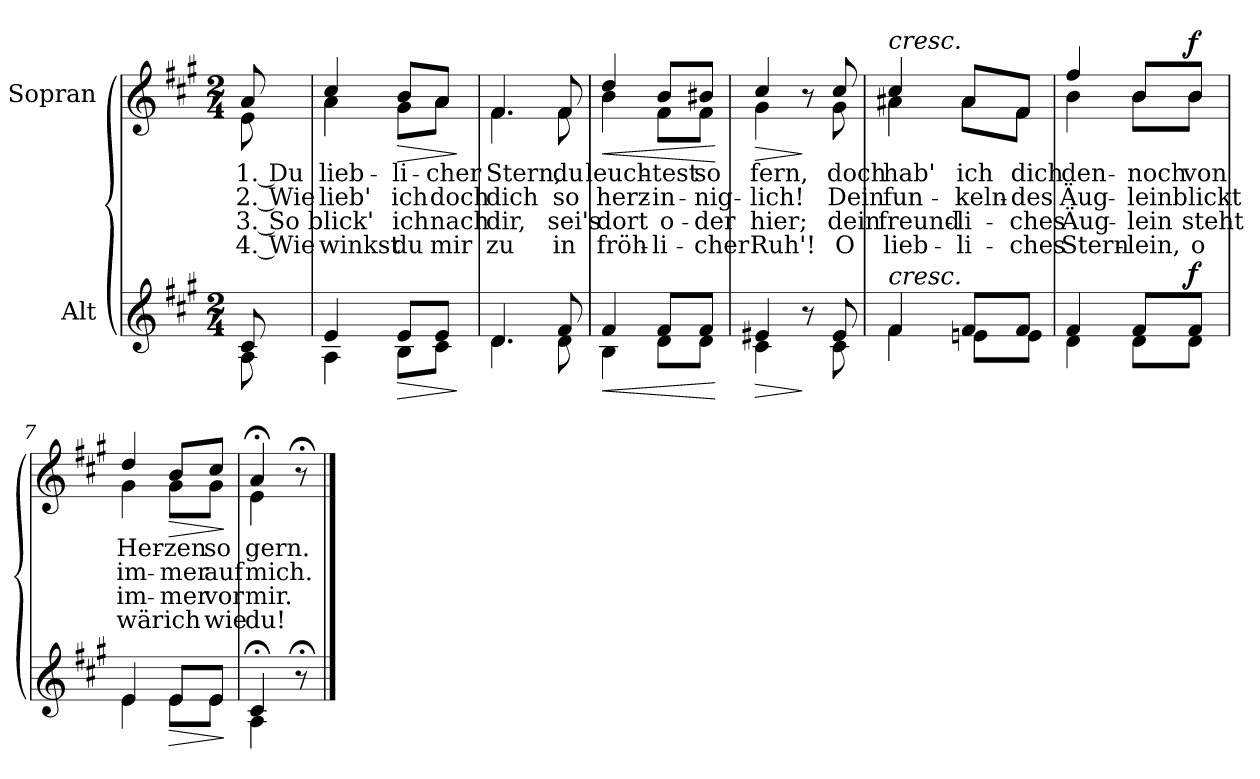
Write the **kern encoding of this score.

**kern	**dynam	**kern	**text	**text	**text	**text	**dynam
*part2	*part2	*part1	*part1	*part1	*part1	*part1	*part1
*staff2	*staff2	*staff1	*staff1	*staff1	*staff1	*staff1	*staff1
*I"Alt	*	*I"Sopran	*	*	*	*	*
*clefG2	*	*clefG2	*	*	*	*	*
*k[f#c#g#]	*	*k[f#c#g#]	*	*	*	*	*
*M2/4	*	*M2/4	*	*	*	*	*
=	=	=	=	=	=	=	=
*^	*	*	*	*	*	*	*
!	!	!	!LO:TX:a:B:t=Langsam	!	!	!	!	!
!	!	!	!	!LO:LY:b	!LO:LY:b	!LO:LY:b	!LO:LY:b	!
*	*	*	*^	*	*	*	*	*
8c#/	8A\	.	8a/	8e\	1. Du	2. Wie	3. So	4. Wie	.
=1	=1	=1	=1	=1	=1	=1	=1	=1	=1
!	!	!	!	!	!LO:LY:b	!LO:LY:b	!LO:LY:b	!LO:LY:b	!
4e/	4A\	.	4cc#/	4a\	lieb-	lieb'	blick'	winkst	.
!	!	!LO:HP:b	!	!	!LO:LY:b	!LO:LY:b	!LO:LY:b	!LO:LY:b	!LO:HP:b
8e/L	8B\L	>	8b/L	8g#\L	-li-	ich	ich	du	>
!	!	!	!	!	!LO:LY:b	!LO:LY:b	!LO:LY:b	!LO:LY:b	!
8e/J	8c#\J	.	8a/J	8a\J	-cher	doch	nach	mir	.
*v	*v	*	*	*	*	*	*	*	*
*	*	*v	*v	*	*	*	*	*
.	]	.	.	.	.	.	]
=2	=2	=2	=2	=2	=2	=2	=2
*^	*	*	*	*	*	*	*
!	!	!	!	!LO:LY:b	!LO:LY:b	!LO:LY:b	!LO:LY:b	!
*	*	*	*^	*	*	*	*	*
4.d/	4.d\	.	4.f#/	4.f#\	Stern,	dich	dir,	zu	.
!	!	!	!	!	!LO:LY:b	!LO:LY:b	!LO:LY:b	!LO:LY:b	!
8f#/	8d\	.	8f#/	8f#\	du	so	sei's	in	.
=3	=3	=3	=3	=3	=3	=3	=3	=3	=3
!	!	!LO:HP:b	!	!	!LO:LY:b	!LO:LY:b	!LO:LY:b	!LO:LY:b	!LO:HP:b
4f#/	4B\	<	4dd/	4b\	leuch-	herz-	dort	fröh-	<
!	!	!	!	!	!LO:LY:b	!LO:LY:b	!LO:LY:b	!LO:LY:b	!
8f#/L	8d\L	.	8b/L	8f#\L	-test	-in-	o-	-li-	.
!	!	!	!	!	!LO:LY:b	!LO:LY:b	!LO:LY:b	!LO:LY:b	!
8f#/J	8d\J	.	8b#X/J	8f#\J	so	-nig-	-der	-cher	.
*v	*v	*	*	*	*	*	*	*	*
*	*	*v	*v	*	*	*	*	*
.	[	.	.	.	.	.	[
=4	=4	=4	=4	=4	=4	=4	=4
!	!LO:HP:b	!	!LO:LY:b	!LO:LY:b	!LO:LY:b	!LO:LY:b	!LO:HP:b
*^	*	*^	*	*	*	*	*
4e#X/	4c#\	>	4cc#/	4g#\	fern,	-lich!	hier;	Ruh'!	>
8r	8ryy	]	8r	8ryy	.	.	.	.	]
!	!	!	!	!	!LO:LY:b	!LO:LY:b	!LO:LY:b	!LO:LY:b	!
8e#/	8c#\	.	8cc#/	8g#\	doch	Dein	dein	O	.
!!LO:LB:g=z	!!
=5	=5	=5	=5	=5	=5	=5	=5	=5	=5
!	!	!	!LO:TX:a:i:t=cresc.	!	!	!	!	!	!
!LO:TX:a:i:t=cresc.	!	!	!	!	!	!	!	!	!
!	!	!	!	!	!LO:LY:b	!LO:LY:b	!LO:LY:b	!LO:LY:b	!
4f#/	4f#\	.	4cc#/	4a#X\	hab'	fun-	freund-	lieb-	.
!	!	!	!	!	!LO:LY:b	!LO:LY:b	!LO:LY:b	!LO:LY:b	!
8f#/L	8en\L	.	8a#/L	8a#\L	ich	-keln-	-li-	-li-	.
!	!	!	!	!	!LO:LY:b	!LO:LY:b	!LO:LY:b	!LO:LY:b	!
8f#/J	8e\J	.	8f#/J	8f#\J	dich	-des	-ches	-ches	.
=6	=6	=6	=6	=6	=6	=6	=6	=6	=6
!	!	!	!	!	!LO:LY:b	!LO:LY:b	!LO:LY:b	!LO:LY:b	!
4f#/	4d\	.	4ff#/	4b\	den-	Äug-	Äug-	Stern-	.
!	!	!	!	!	!LO:LY:b	!LO:LY:b	!LO:LY:b	!LO:LY:b	!
8f#/L	8d\L	.	8b/L	8b\L	-noch	-lein	-lein	-lein,	.
!	!	!LO:DY:a	!	!	!LO:LY:b	!LO:LY:b	!LO:LY:b	!LO:LY:b	!LO:DY:a
8f#/J	8d\J	f	8b/J	8b\J	von	blickt	steht	o	f
=7	=7	=7	=7	=7	=7	=7	=7	=7	=7
!	!	!	!	!	!LO:LY:b	!LO:LY:b	!LO:LY:b	!LO:LY:b	!
4e/	4e\	.	4dd/	4g#\	Her-	im-	im-	wär	.
!	!	!LO:HP:b	!	!	!LO:LY:b	!LO:LY:b	!LO:LY:b	!LO:LY:b	!LO:HP:b
8e/L	8e\L	>	8b/L	8g#\L	-zen	-mer	-mer	ich	>
!	!	!	!	!	!LO:LY:b	!LO:LY:b	!LO:LY:b	!LO:LY:b	!
8e/J	8e\J	.	8cc#/J	8g#\J	so	auf	vor	wie	.
*v	*v	*	*	*	*	*	*	*	*
*	*	*v	*v	*	*	*	*	*
.	]	.	.	.	.	.	]
=8	=8	=8	=8	=8	=8	=8	=8
*^	*	*	*	*	*	*	*
!	!	!	!	!LO:LY:b	!LO:LY:b	!LO:LY:b	!LO:LY:b	!
*	*	*	*^	*	*	*	*	*
4c#;</	4A\	.	4a;</	4e\	gern.	mich.	mir.	du!	.
8r;<	8ryy	.	8r;<	8ryy	.	.	.	.	.
*v	*v	*	*	*	*	*	*	*	*
*	*	*v	*v	*	*	*	*	*
==	==	==	==	==	==	==	==
*-	*-	*-	*-	*-	*-	*-	*-
